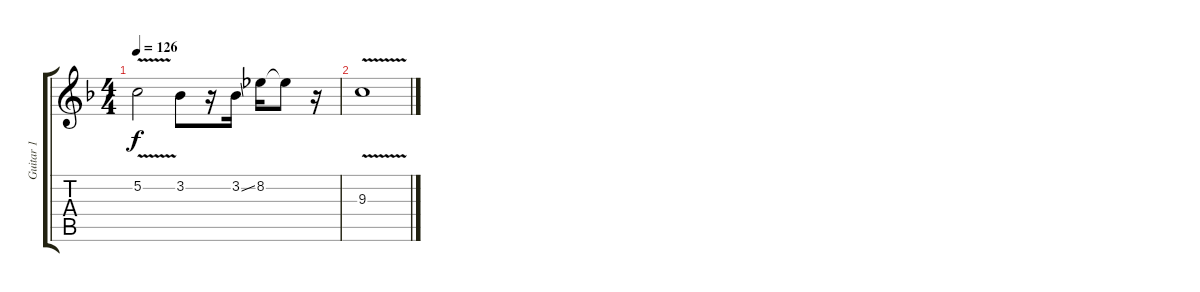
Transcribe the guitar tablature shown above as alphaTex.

\track ("Guitar 1" "Guitar 1") {instrument overdrivenguitar}
\staff {score tabs}
\tuning (C4 G3 Eb3 Bb2 F2 C2) {hide}
\ts (4 4)
\tempo 126
\clef g2
\ks f
5.2{v}.2{dy f} 3.2.8 r.16 3.2{ss}.16 8.2.16 8.2{t}.8 r.16 |
9.3{v}.1{volume 6}
